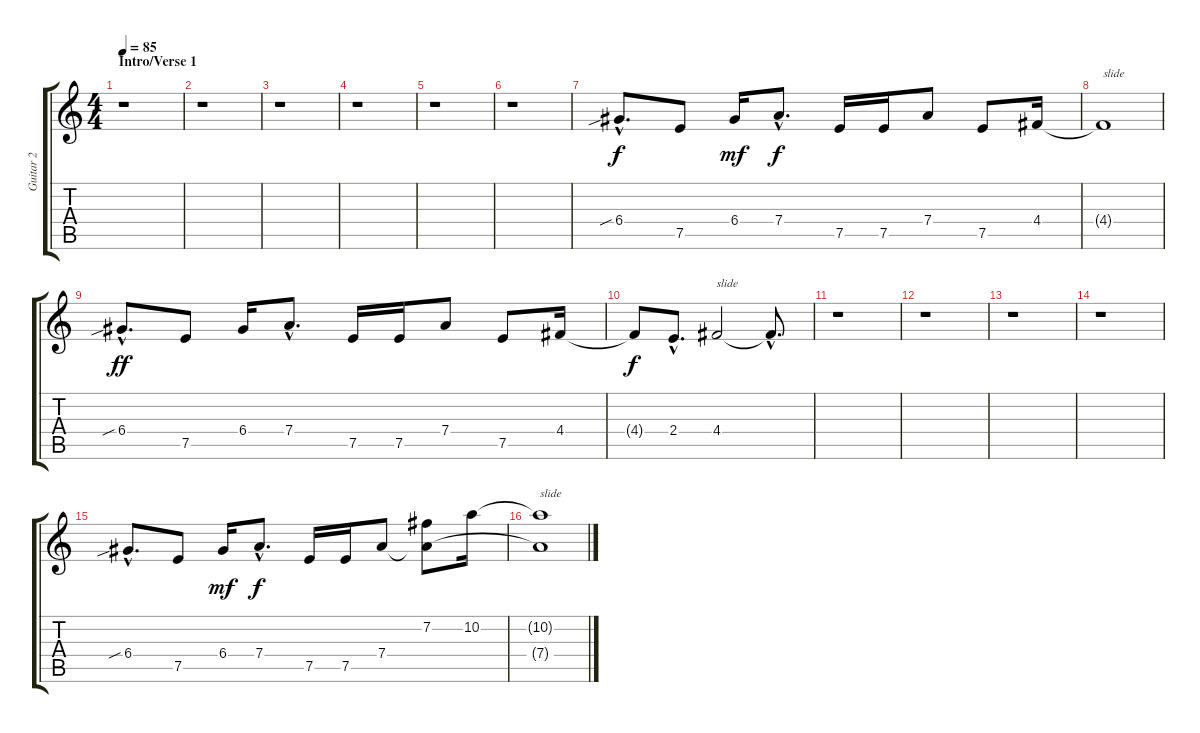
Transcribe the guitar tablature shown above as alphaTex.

\track ("Guitar 2" "Guitar 2") {instrument overdrivenguitar}
\staff {score tabs}
\tuning (E4 B3 G3 D3 A2 D2) {hide}
\ts (4 4)
\section ("" "Intro/Verse 1")
\tempo 85
\clef g2
\ks c
r.1{dy f instrument overdrivenguitar} |
r.1 |
r.1 |
r.1 |
r.1 |
r.1 |
6.4{sib hac}.8{d} 7.5.8 6.4.16{dy mf} 7.4{hac}.8{d dy f} 7.5.16 7.5.16 7.4.8 7.5.8 4.4.16 |
4.4{t}.1{txt "slide"} |
6.4{sib hac}.8{d dy ff} 7.5.8 6.4.16 7.4{hac}.8{d} 7.5.16 7.5.16 7.4.8 7.5.8 4.4.16 |
4.4{t}.8{dy f} 2.4{hac}.8{d} 4.4.2{txt "slide"} 4.4{hac t}.8{d} |
r.1 |
r.1 |
r.1 |
r.1 |
6.4{sib hac}.8{d} 7.5.8 6.4.16{dy mf} 7.4{hac}.8{d dy f} 7.5.16 7.5.16 7.4.8 (7.2 7.4{t}).8 10.2.16 |
(10.2{t} 7.4{t}).1{txt "slide"}
